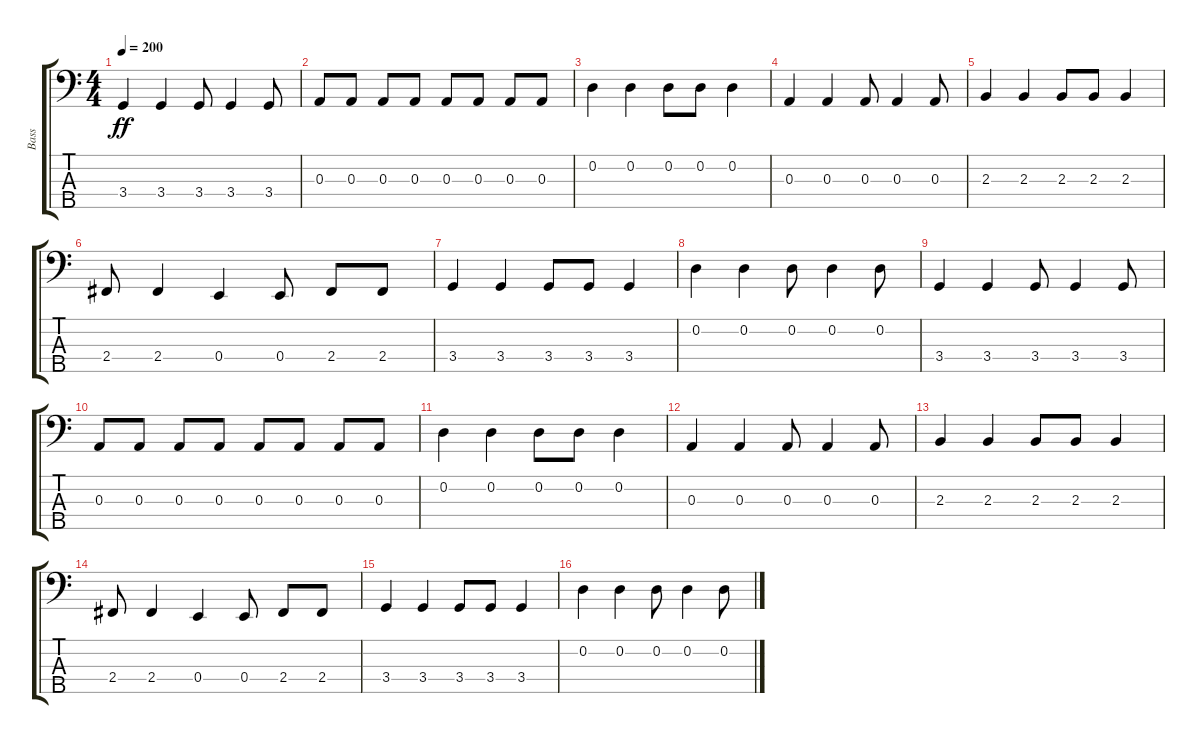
\track ("Bass" "Bass") {instrument electricbassfinger}
\staff {score tabs}
\tuning (G2 D2 A1 E1 B0) {hide}
\ts (4 4)
\tempo 200
\clef f4
\ks c
3.4.4{dy ff} 3.4.4 3.4.8 3.4.4 3.4.8 |
0.3.8 0.3.8 0.3.8 0.3.8 0.3.8 0.3.8 0.3.8 0.3.8 |
0.2.4 0.2.4 0.2.8 0.2.8 0.2.4 |
0.3.4 0.3.4 0.3.8 0.3.4 0.3.8 |
2.3.4 2.3.4 2.3.8 2.3.8 2.3.4 |
2.4.8 2.4.4 0.4.4 0.4.8 2.4.8 2.4.8 |
3.4.4 3.4.4 3.4.8 3.4.8 3.4.4 |
0.2.4 0.2.4 0.2.8 0.2.4 0.2.8 |
3.4.4 3.4.4 3.4.8 3.4.4 3.4.8 |
0.3.8 0.3.8 0.3.8 0.3.8 0.3.8 0.3.8 0.3.8 0.3.8 |
0.2.4 0.2.4 0.2.8 0.2.8 0.2.4 |
0.3.4 0.3.4 0.3.8 0.3.4 0.3.8 |
2.3.4 2.3.4 2.3.8 2.3.8 2.3.4 |
2.4.8 2.4.4 0.4.4 0.4.8 2.4.8 2.4.8 |
3.4.4 3.4.4 3.4.8 3.4.8 3.4.4 |
0.2.4 0.2.4 0.2.8 0.2.4 0.2.8
